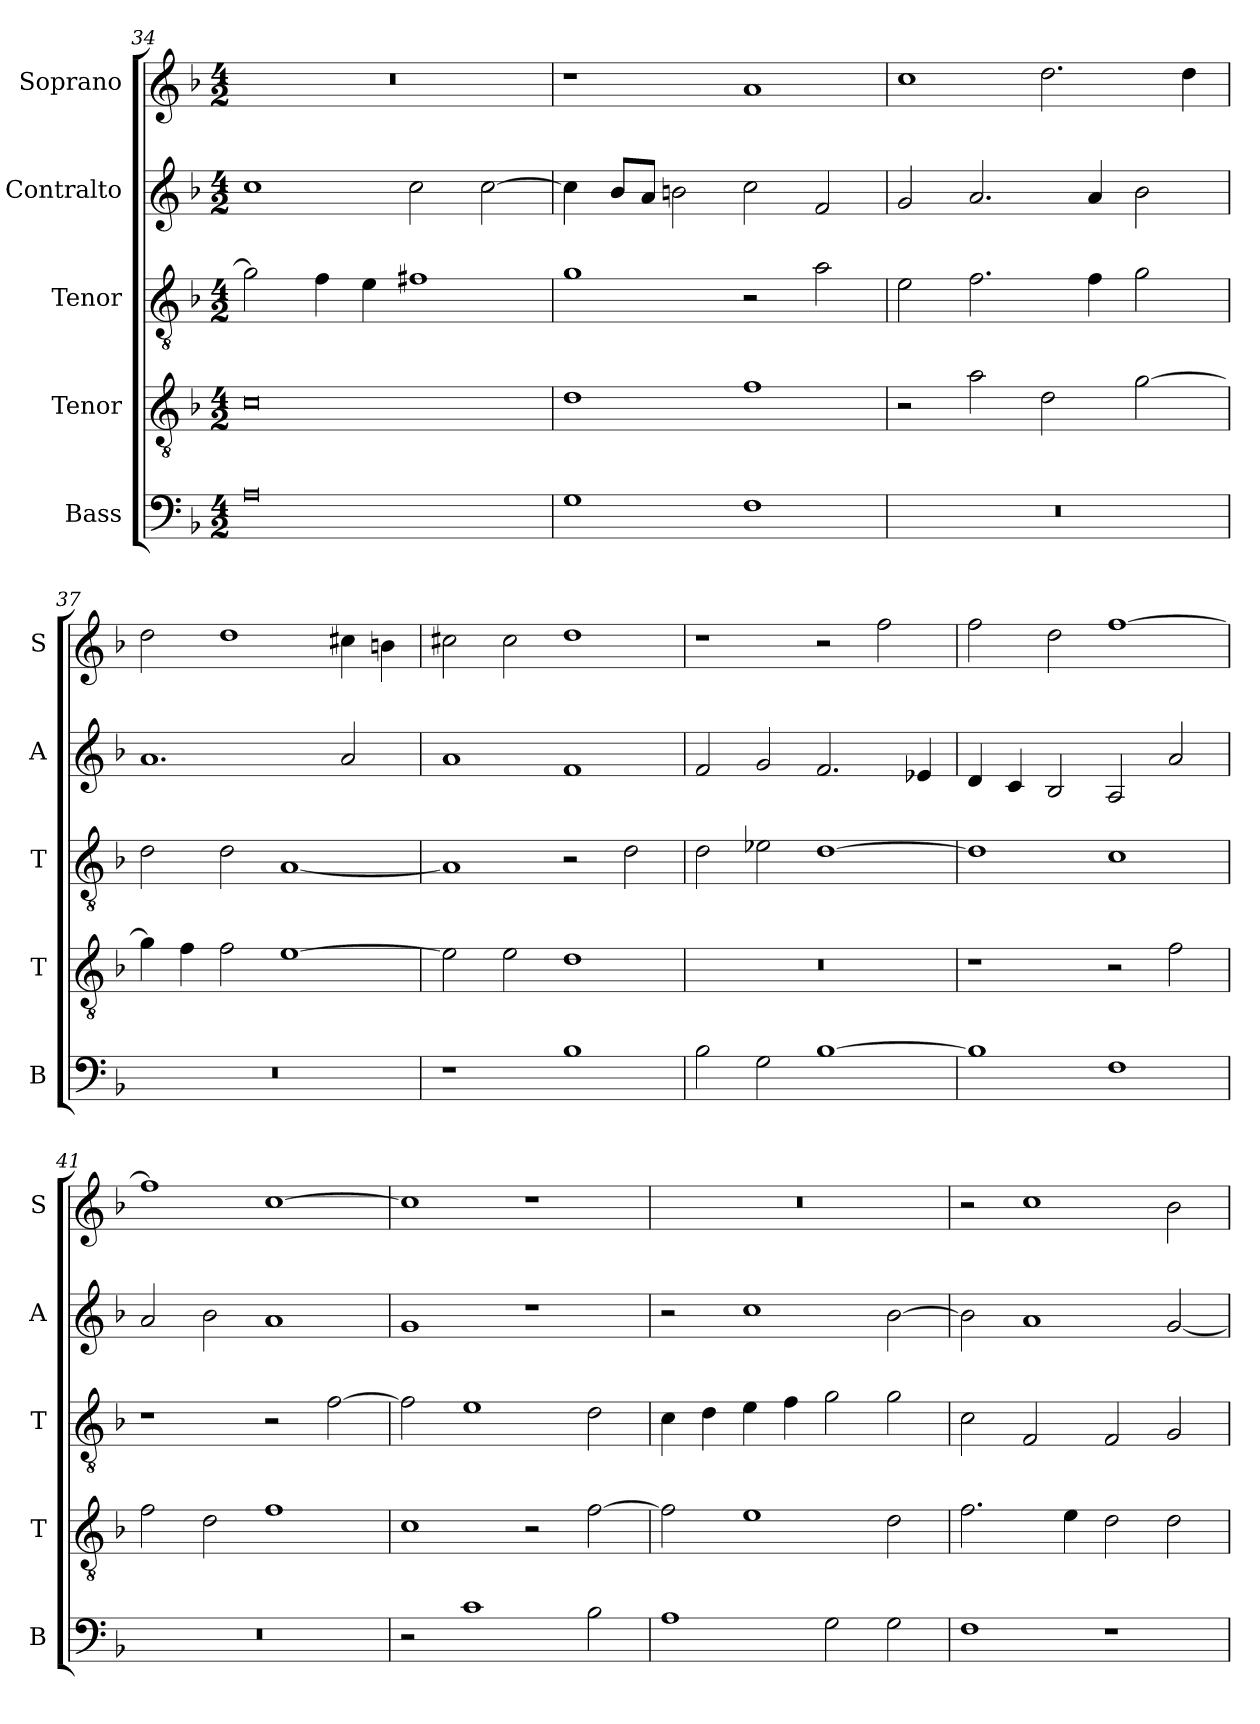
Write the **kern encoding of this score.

**kern	**kern	**kern	**kern	**kern
*part5	*part4	*part3	*part2	*part1
*staff5	*staff4	*staff3	*staff2	*staff1
*I"Bass	*I"Tenor	*I"Tenor	*I"Contralto	*I"Soprano
*I'B	*I'T	*I'T	*I'A	*I'S
*clefF4	*clefGv2	*clefGv2	*clefG2	*clefG2
*k[b-]	*k[b-]	*k[b-]	*k[b-]	*k[b-]
*G:dor	*G:dor	*G:dor	*G:dor	*G:dor
*M4/2	*M4/2	*M4/2	*M4/2	*M4/2
=34	=34	=34	=34	=34
0A	0c	2g]	1cc	0r
.	.	4f	.	.
.	.	4e	.	.
.	.	1f#X	2cc	.
.	.	.	[2cc	.
=35	=35	=35	=35	=35
1G	1d	1g	4cc]	1r
.	.	.	8b-/L	.
.	.	.	8a/J	.
.	.	.	2bn	.
1F	1f	2r	2cc	1a
.	.	2a	2f	.
=36	=36	=36	=36	=36
0r	2r	2e	2g	1cc
.	2a	2.f	2.a	.
.	2d	.	.	2.dd
.	.	4f	4a	.
.	[2g	2g	2b-	.
.	.	.	.	4dd
=37	=37	=37	=37	=37
0r	4g]	2d	1.a	2dd
.	4f	.	.	.
.	2f	2d	.	1dd
.	[1e	[1A	.	.
.	.	.	2a	4cc#X
.	.	.	.	4bn
=38	=38	=38	=38	=38
1r	2e]	1A]	1a	2cc#X
.	2e	.	.	2cc#
1B-	1d	2r	1f	1dd
.	.	2d	.	.
=39	=39	=39	=39	=39
2B-	0r	2d	2f	1r
2G	.	2e-X	2g	.
[1B-	.	[1d	2.f	2r
.	.	.	.	2ff
.	.	.	4e-X	.
=40	=40	=40	=40	=40
1B-]	1r	1d]	4d	2ff
.	.	.	4c	.
.	.	.	2B-	2dd
1F	2r	1c	2A	[1ff
.	2f	.	2a	.
=41	=41	=41	=41	=41
0r	2f	1r	2a	1ff]
.	2d	.	2b-	.
.	1f	2r	1a	[1cc
.	.	[2f	.	.
=42	=42	=42	=42	=42
2r	1c	2f]	1g	1cc]
1c	.	1e	.	.
.	2r	.	1r	1r
2B-	[2f	2d	.	.
=43	=43	=43	=43	=43
1A	2f]	4c	2r	0r
.	.	4d	.	.
.	1e	4e	1cc	.
.	.	4f	.	.
2G	.	2g	.	.
2G	2d	2g	[2b-	.
=44	=44	=44	=44	=44
1F	2.f	2c	2b-]	2r
.	.	2F	1a	1cc
.	4e	.	.	.
1r	2d	2F	.	.
.	2d	2G	[2g	2b-
=	=	=	=	=
*-	*-	*-	*-	*-
